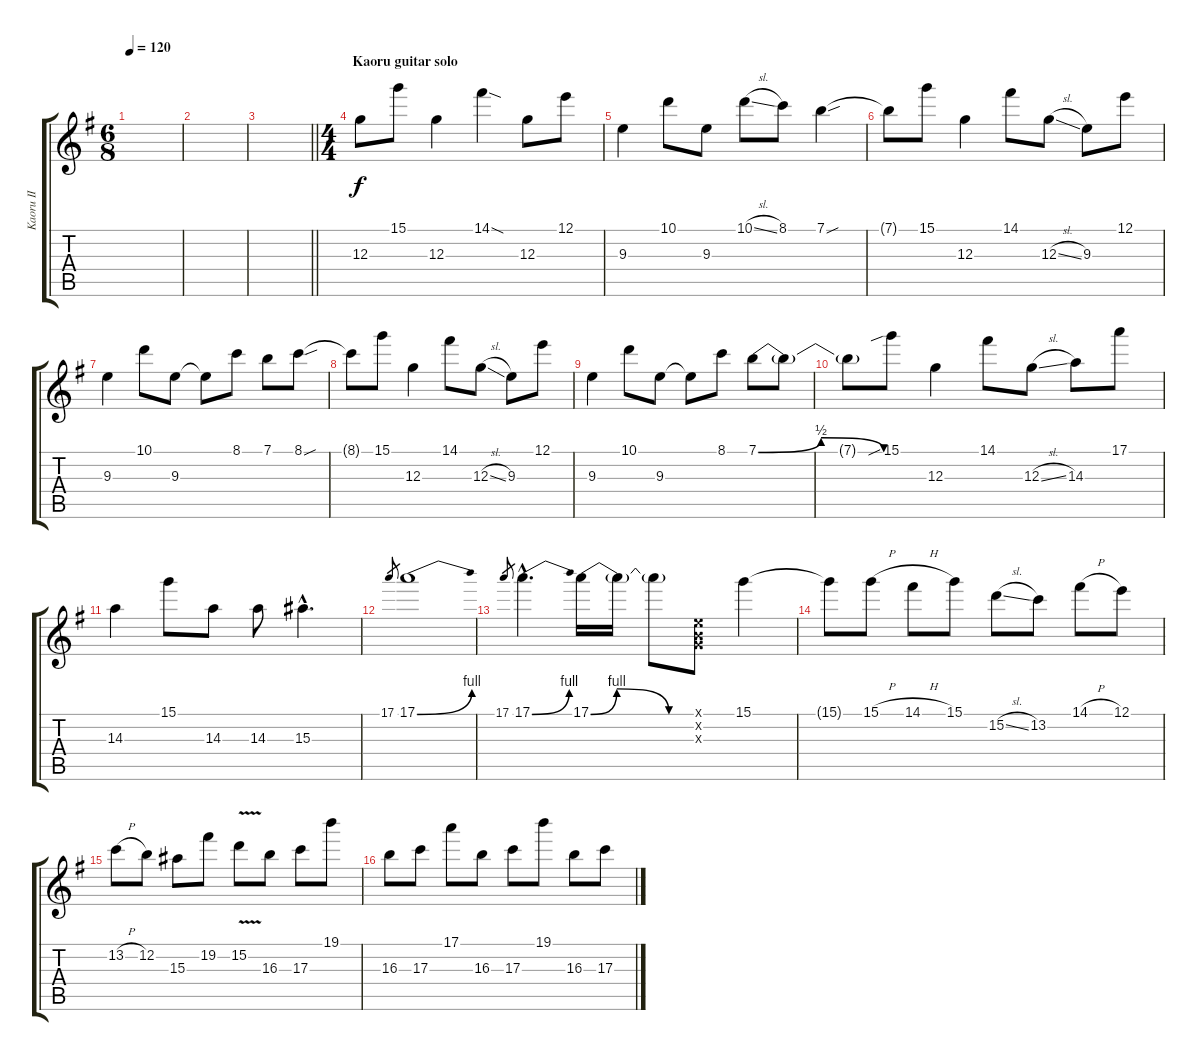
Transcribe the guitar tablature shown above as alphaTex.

\track ("Kaoru II" "Kaoru II") {instrument distortionguitar}
\staff {score tabs}
\tuning (E4 B3 G3 D3 A2 E2) {hide}
\ts (6 8)
\tempo 120
\clef g2
\ks g
|
|
\barLineRight lightlight
|
\ts (4 4)
\section ("" "Kaoru guitar solo")
12.3.8{volume 16} 15.1.8 12.3.4 14.1{sod}.4 12.3.8 12.1.8 |
9.3.4 10.1.8 9.3.8 10.1{sl}.8 8.1.8 7.1{sou}.4 |
7.1{t}.8 15.1.8 12.3.4 14.1.8 12.3{sl}.8 9.3.8 12.1.8 |
9.3.4 10.1.8 9.3.8 9.3{t}.8 8.1.8 7.1.8 8.1{sou}.8 |
8.1{t}.8 15.1.8 12.3.4 14.1.8 12.3{sl}.8 9.3.8 12.1.8 |
9.3.4 10.1.8 9.3.8 9.3{t}.8 8.1.8 7.1{be (bendrelease 0 0 30 2 30 2 60 0)}.8 7.1{t}.8 |
7.1{t}.8 15.1{sib}.8 12.3.4 14.1.8 12.3{sl}.8 14.3.8 17.1.8 |
14.3.4 15.1.8 14.3.8 14.3.8 15.3{hac}.4{d} |
17.1.8{gr} 17.1{be (bend 0 0 60 4)}.1 |
17.1.8{gr} 17.1{be (bend 0 0 60 4) hac}.4{d} 17.1{be (custom 0 0 15 4 45 0 60 0)}.16 17.1{t}.16 17.1{t}.8 (0.1{x} 0.2{x} 0.3{x}).8 15.1.4 |
15.1{t}.8 15.1{h}.8 14.1{h}.8 15.1.8 15.2{sl}.8 13.2.8 14.1{h}.8 12.1.8 |
13.2{h}.8 12.2.8 15.3.8 19.2.8 15.2{v}.8 16.3.8 17.3.8 19.1.8 |
16.3.8 17.3.8 17.1.8 16.3.8 17.3.8 19.1.8 16.3.8 17.3.8
